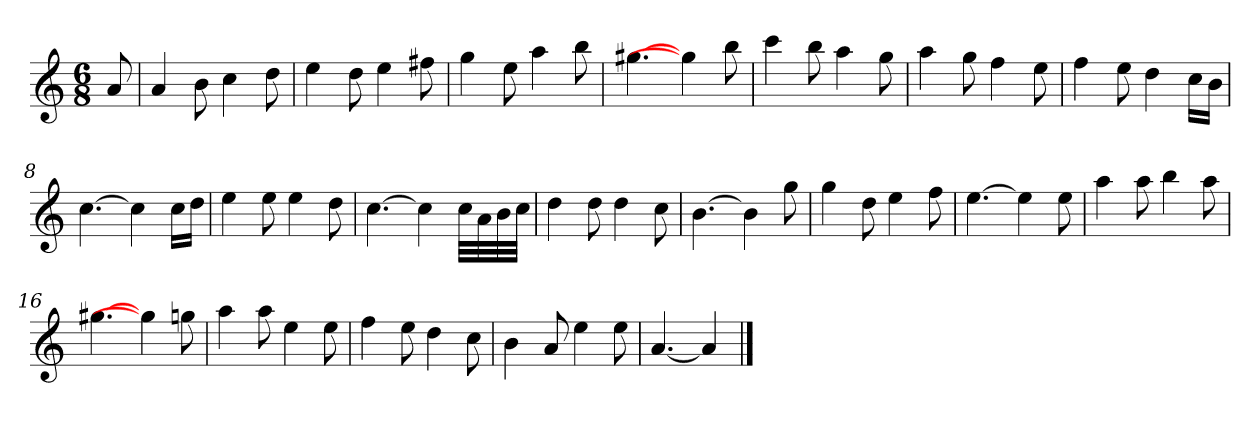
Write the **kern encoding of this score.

**kern
*part1
*staff1
*k[]
*M6/8
*MM120
=
8a
=1
4a
8b
4cc
8dd
=2
4ee
8dd
4ee
8ff#X
=3
4gg
8ee
4aa
8bb
=4
[4.gg#X
4gg]
8bb
=5
4ccc
8bb
4aa
8gg
=6
4aa
8gg
4ff
8ee
=7
4ff
8ee
4dd
16ccLL
16bJJ
=8
[4.cc
4cc]
16ccLL
16ddJJ
=9
4ee
8ee
4ee
8dd
=10
[4.cc
4cc]
32ccLLL
32a
32b
32ccJJJ
=11
4dd
8dd
4dd
8cc
=12
[4.b
4b]
8gg
=13
4gg
8dd
4ee
8ff
=14
[4.ee
4ee]
8ee
=15
4aa
8aa
4bb
8aa
=16
[4.gg#X
4gg]
8ggn
=17
4aa
8aa
4ee
8ee
=18
4ff
8ee
4dd
8cc
=19
4b
8a
4ee
8ee
=20
[4.a
4a]
==
*-
